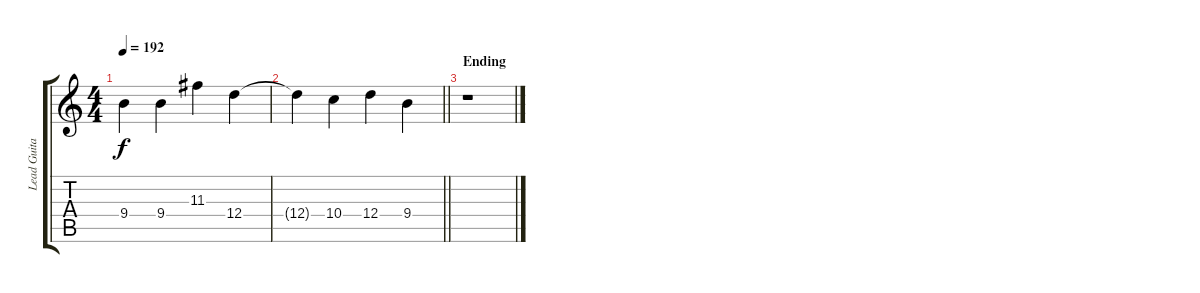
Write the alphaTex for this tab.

\track ("Lead Guitar" "Lead Guita") {instrument overdrivenguitar}
\staff {score tabs}
\tuning (E4 B3 G3 D3 A2 E2) {hide}
\ts (4 4)
\tempo 192
\clef g2
\ks c
9.4.4{dy f} 9.4.4 11.3.4 12.4.4 |
\barLineRight lightlight
12.4{t}.4 10.4.4 12.4.4 9.4.4 |
\section ("" "Ending")
r.1
